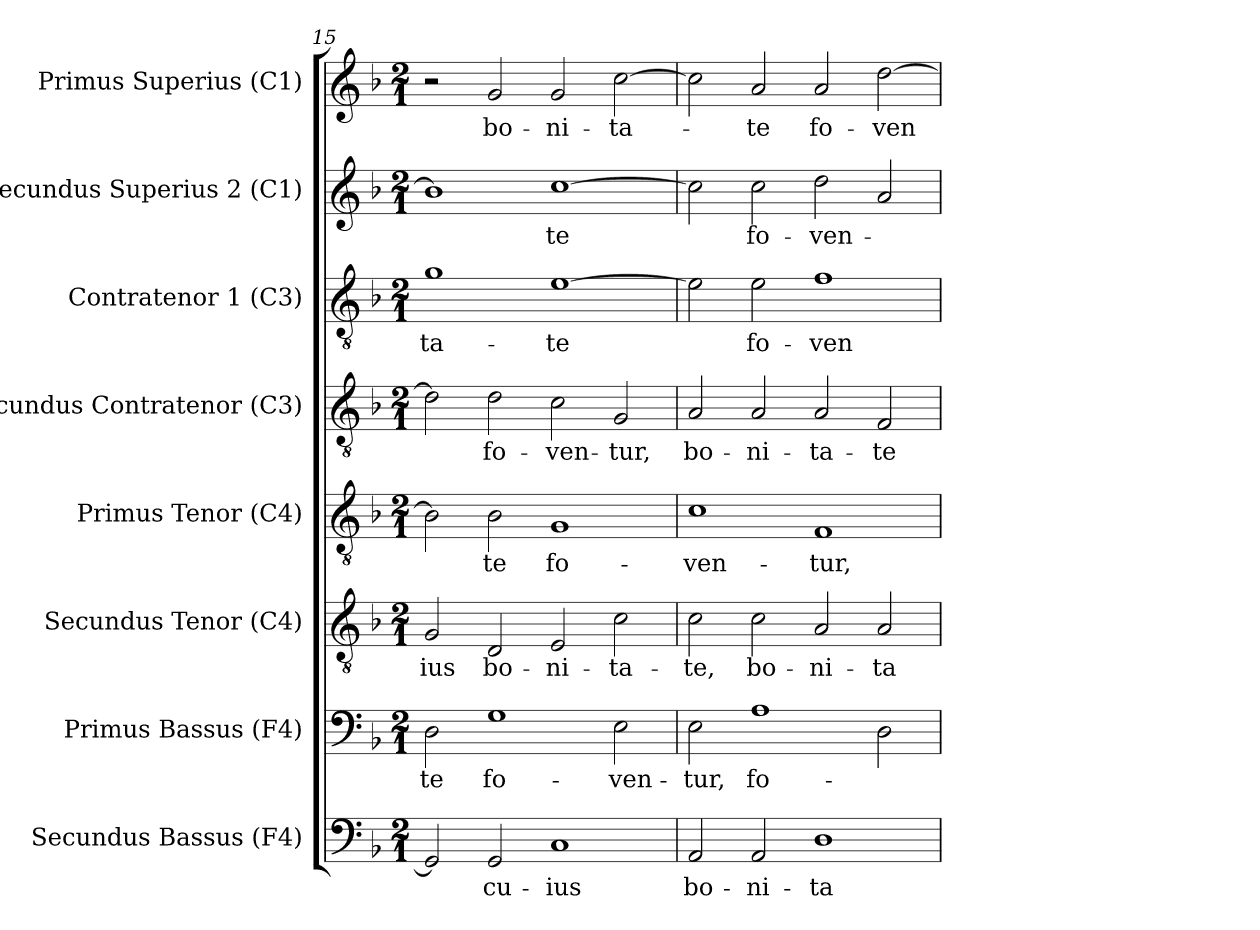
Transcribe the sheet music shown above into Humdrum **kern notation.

**kern	**text	**kern	**text	**kern	**text	**kern	**text	**kern	**text	**kern	**text	**kern	**text	**kern	**text
*part8	*part8	*part7	*part7	*part6	*part6	*part5	*part5	*part4	*part4	*part3	*part3	*part2	*part2	*part1	*part1
*staff8	*staff8	*staff7	*staff7	*staff6	*staff6	*staff5	*staff5	*staff4	*staff4	*staff3	*staff3	*staff2	*staff2	*staff1	*staff1
*I"Secundus Bassus (F4)	*	*I"Primus Bassus (F4)	*	*I"Secundus Tenor (C4)	*	*I"Primus Tenor (C4)	*	*I"Secundus  Contratenor (C3)	*	*I"Contratenor 1 (C3)	*	*I"Secundus Superius 2 (C1)	*	*I"Primus Superius (C1)	*
*I'B2	*	*I'B1	*	*I'T2	*	*I'T1	*	*I'A2	*	*I'A1	*	*I'C2	*	*I'C1	*
!!LO:LB:g=z
*clefF4	*	*clefF4	*	*clefGv2	*	*clefGv2	*	*clefGv2	*	*clefGv2	*	*clefG2	*	*clefG2	*
*	*	*	*	*	*	*ITrd7c12	*	*	*	*	*	*	*	*	*
*k[b-]	*	*k[b-]	*	*k[b-]	*	*k[b-]	*	*k[b-]	*	*k[b-]	*	*k[b-]	*	*k[b-]	*
*F:	*	*F:	*	*F:	*	*F:	*	*F:	*	*F:	*	*F:	*	*F:	*
*M2/1	*	*M2/1	*	*M2/1	*	*M2/1	*	*M2/1	*	*M2/1	*	*M2/1	*	*M2/1	*
=15	=15	=15	=15	=15	=15	=15	=15	=15	=15	=15	=15	=15	=15	=15	=15
!	!	!	!LO:LY:b:color=#000000	!	!	!	!	!	!	!	!	!	!	!	!
!	!	!	!	!	!LO:LY:b:color=#000000	!	!	!	!	!	!	!	!	!	!
!	!	!	!	!	!	!	!	!	!	!	!LO:LY:b:color=#000000	!	!	!	!
2GGi/]	.	2Di\	-te	2Gi/	-ius	2BB-i\]	.	2di\]	.	1gi	-ta-	1b-i]	.	2r	.
!	!LO:LY:b:color=#000000	!	!	!	!	!	!	!	!	!	!	!	!	!	!
!	!	!	!LO:LY:b:color=#000000	!	!	!	!	!	!	!	!	!	!	!	!
!	!	!	!	!	!LO:LY:b:color=#000000	!	!	!	!	!	!	!	!	!	!
!	!	!	!	!	!	!	!LO:LY:b:color=#000000	!	!	!	!	!	!	!	!
!	!	!	!	!	!	!	!	!	!LO:LY:b:color=#000000	!	!	!	!	!	!
!	!	!	!	!	!	!	!	!	!	!	!	!	!	!	!LO:LY:b:color=#000000
2GGi/	cu-	1Gi	fo-	2Di/	bo-	2BB-i\	-te	2di\	fo-	.	.	.	.	2gi/	bo-
!	!LO:LY:b:color=#000000	!	!	!	!	!	!	!	!	!	!	!	!	!	!
!	!	!	!	!	!LO:LY:b:color=#000000	!	!	!	!	!	!	!	!	!	!
!	!	!	!	!	!	!	!LO:LY:b:color=#000000	!	!	!	!	!	!	!	!
!	!	!	!	!	!	!	!	!	!LO:LY:b:color=#000000	!	!	!	!	!	!
!	!	!	!	!	!	!	!	!	!	!	!LO:LY:b:color=#000000	!	!	!	!
!	!	!	!	!	!	!	!	!	!	!	!	!	!LO:LY:b:color=#000000	!	!
!	!	!	!	!	!	!	!	!	!	!	!	!	!	!	!LO:LY:b:color=#000000
1Ci	-ius	.	.	2Ei/	-ni-	1GGi	fo-	2ci\	-ven-	[1ei	-te	[1cci	-te	2gi/	-ni-
!	!	!	!LO:LY:b:color=#000000	!	!	!	!	!	!	!	!	!	!	!	!
!	!	!	!	!	!LO:LY:b:color=#000000	!	!	!	!	!	!	!	!	!	!
!	!	!	!	!	!	!	!	!	!LO:LY:b:color=#000000	!	!	!	!	!	!
!	!	!	!	!	!	!	!	!	!	!	!	!	!	!	!LO:LY:b:color=#000000
.	.	2Ei\	-ven-	2ci\	-ta-	.	.	2Gi/	-tur,	.	.	.	.	[2cci\	-ta-
=16	=16	=16	=16	=16	=16	=16	=16	=16	=16	=16	=16	=16	=16	=16	=16
!	!LO:LY:b:color=#000000	!	!	!	!	!	!	!	!	!	!	!	!	!	!
!	!	!	!LO:LY:b:color=#000000	!	!	!	!	!	!	!	!	!	!	!	!
!	!	!	!	!	!LO:LY:b:color=#000000	!	!	!	!	!	!	!	!	!	!
!	!	!	!	!	!	!	!LO:LY:b:color=#000000	!	!	!	!	!	!	!	!
!	!	!	!	!	!	!	!	!	!LO:LY:b:color=#000000	!	!	!	!	!	!
2AAi/	bo-	2Ei\	-tur,	2ci\	-te,	1Ci	-ven-	2Ai/	bo-	2ei\]	.	2cci\]	.	2cci\]	.
!	!LO:LY:b:color=#000000	!	!	!	!	!	!	!	!	!	!	!	!	!	!
!	!	!	!LO:LY:b:color=#000000	!	!	!	!	!	!	!	!	!	!	!	!
!	!	!	!	!	!LO:LY:b:color=#000000	!	!	!	!	!	!	!	!	!	!
!	!	!	!	!	!	!	!	!	!LO:LY:b:color=#000000	!	!	!	!	!	!
!	!	!	!	!	!	!	!	!	!	!	!LO:LY:b:color=#000000	!	!	!	!
!	!	!	!	!	!	!	!	!	!	!	!	!	!LO:LY:b:color=#000000	!	!
!	!	!	!	!	!	!	!	!	!	!	!	!	!	!	!LO:LY:b:color=#000000
2AAi/	-ni-	1Ai	fo-	2ci\	bo-	.	.	2Ai/	-ni-	2ei\	fo-	2cci\	fo-	2ai/	-te
!	!LO:LY:b:color=#000000	!	!	!	!	!	!	!	!	!	!	!	!	!	!
!	!	!	!	!	!LO:LY:b:color=#000000	!	!	!	!	!	!	!	!	!	!
!	!	!	!	!	!	!	!LO:LY:b:color=#000000	!	!	!	!	!	!	!	!
!	!	!	!	!	!	!	!	!	!LO:LY:b:color=#000000	!	!	!	!	!	!
!	!	!	!	!	!	!	!	!	!	!	!LO:LY:b:color=#000000	!	!	!	!
!	!	!	!	!	!	!	!	!	!	!	!	!	!LO:LY:b:color=#000000	!	!
!	!	!	!	!	!	!	!	!	!	!	!	!	!	!	!LO:LY:b:color=#000000
1Di	-ta-	.	.	2Ai/	-ni-	1FFi	-tur,	2Ai/	-ta-	1fi	-ven-	2ddi\	-ven-	2ai/	fo-
!	!	!	!	!	!LO:LY:b:color=#000000	!	!	!	!	!	!	!	!	!	!
!	!	!	!	!	!	!	!	!	!LO:LY:b:color=#000000	!	!	!	!	!	!
!	!	!	!	!	!	!	!	!	!	!	!	!	!	!	!LO:LY:b:color=#000000
.	.	2Di\	.	2Ai/	-ta-	.	.	2Fi/	-te	.	.	2ai/	.	[2ddi\	-ven-
=	=	=	=	=	=	=	=	=	=	=	=	=	=	=	=
*-	*-	*-	*-	*-	*-	*-	*-	*-	*-	*-	*-	*-	*-	*-	*-
